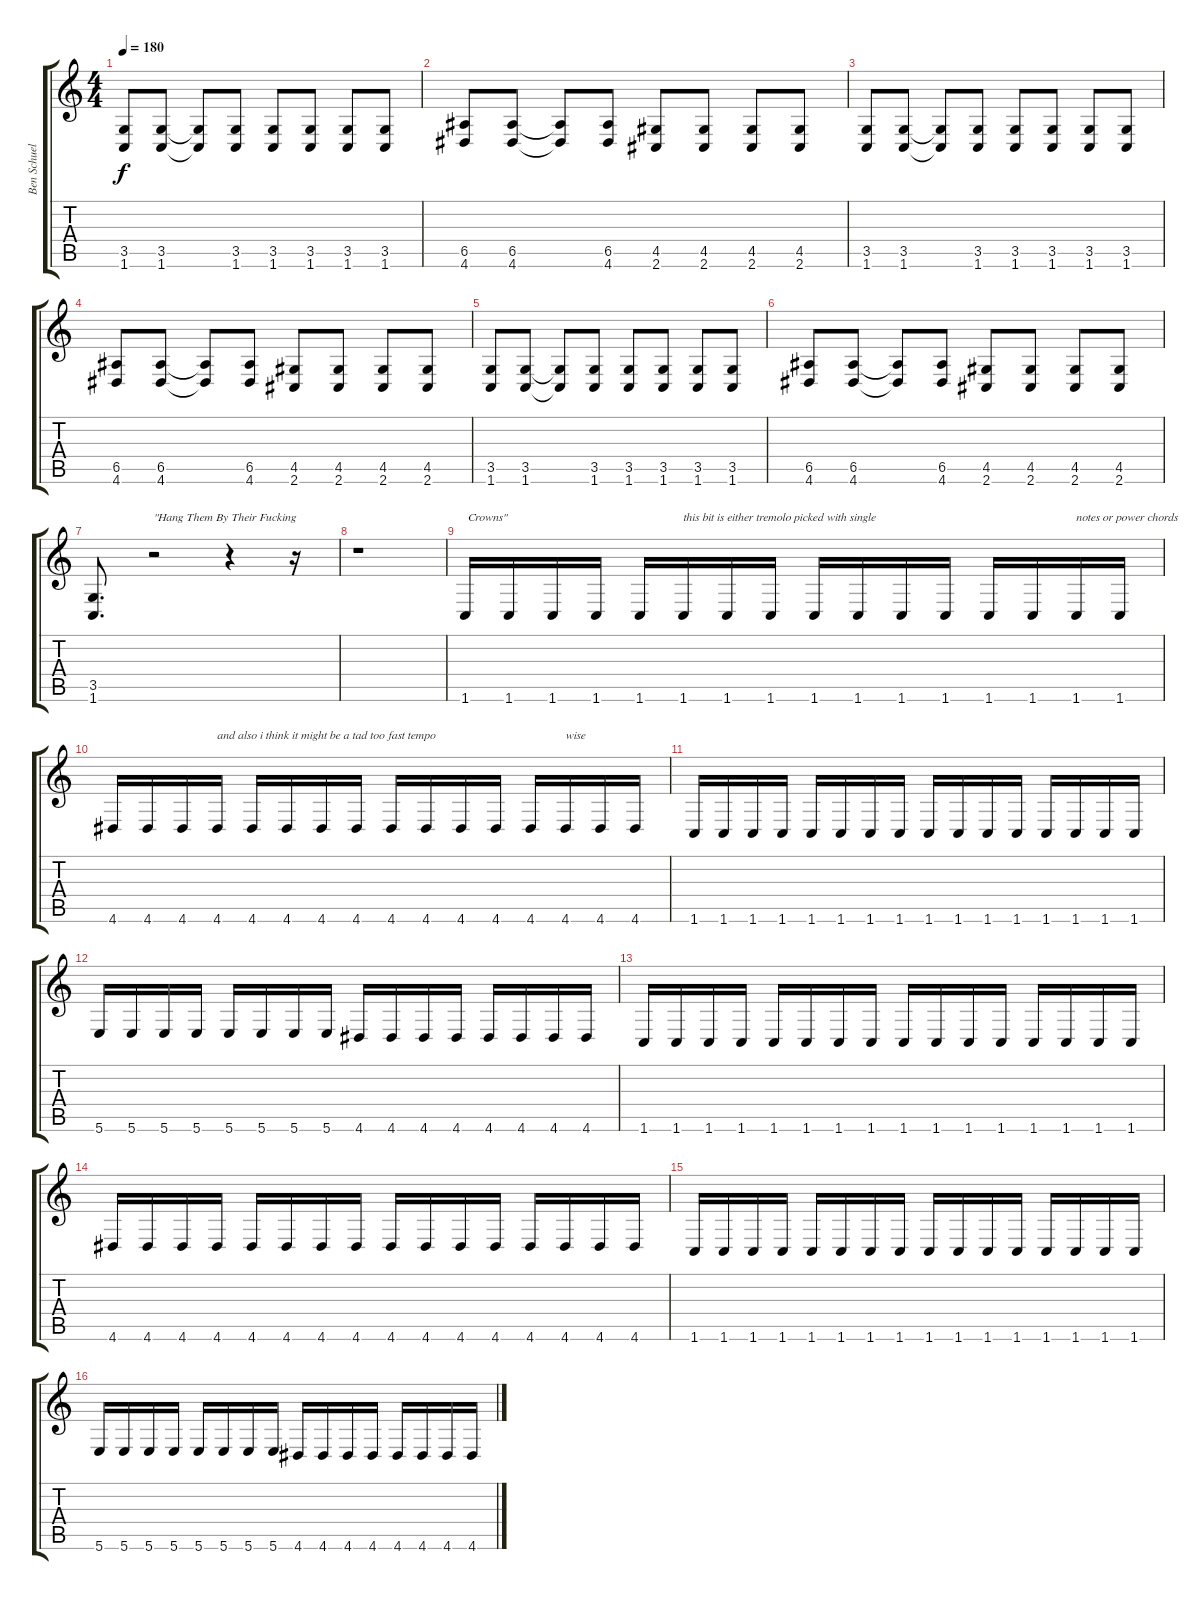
\track ("Ben Schueler" "Ben Schuel") {instrument distortionguitar}
\staff {score tabs}
\tuning (B3 Gb3 D3 A2 E2 B1) {hide}
\ts (4 4)
\tempo 180
\clef g2
\ks c
(3.5 1.6).8{dy f} (3.5 1.6).8 (3.5{t} 1.6{t}).8 (3.5 1.6).8 (3.5 1.6).8 (3.5 1.6).8 (3.5 1.6).8 (3.5 1.6).8 |
(6.5 4.6).8 (6.5 4.6).8 (6.5{t} 4.6{t}).8 (6.5 4.6).8 (4.5 2.6).8 (4.5 2.6).8 (4.5 2.6).8 (4.5 2.6).8 |
(3.5 1.6).8 (3.5 1.6).8 (3.5{t} 1.6{t}).8 (3.5 1.6).8 (3.5 1.6).8 (3.5 1.6).8 (3.5 1.6).8 (3.5 1.6).8 |
(6.5 4.6).8 (6.5 4.6).8 (6.5{t} 4.6{t}).8 (6.5 4.6).8 (4.5 2.6).8 (4.5 2.6).8 (4.5 2.6).8 (4.5 2.6).8 |
(3.5 1.6).8 (3.5 1.6).8 (3.5{t} 1.6{t}).8 (3.5 1.6).8 (3.5 1.6).8 (3.5 1.6).8 (3.5 1.6).8 (3.5 1.6).8 |
(6.5 4.6).8 (6.5 4.6).8 (6.5{t} 4.6{t}).8 (6.5 4.6).8 (4.5 2.6).8 (4.5 2.6).8 (4.5 2.6).8 (4.5 2.6).8 |
(3.5 1.6).8{d} r.2{txt "\"Hang Them By Their Fucking"} r.4 r.16 |
r.1 |
1.6.16{txt " Crowns\""} 1.6.16 1.6.16 1.6.16 1.6.16 1.6.16{txt "this bit is either tremolo picked with single"} 1.6.16 1.6.16 1.6.16 1.6.16 1.6.16 1.6.16 1.6.16 1.6.16 1.6.16{txt "notes or power chords"} 1.6.16 |
4.6.16 4.6.16 4.6.16 4.6.16{txt "and also i think it might be a tad too fast tempo"} 4.6.16 4.6.16 4.6.16 4.6.16 4.6.16 4.6.16 4.6.16 4.6.16 4.6.16 4.6.16{txt "wise"} 4.6.16 4.6.16 |
1.6.16 1.6.16 1.6.16 1.6.16 1.6.16 1.6.16 1.6.16 1.6.16 1.6.16 1.6.16 1.6.16 1.6.16 1.6.16 1.6.16 1.6.16 1.6.16 |
5.6.16 5.6.16 5.6.16 5.6.16 5.6.16 5.6.16 5.6.16 5.6.16 4.6.16 4.6.16 4.6.16 4.6.16 4.6.16 4.6.16 4.6.16 4.6.16 |
1.6.16 1.6.16 1.6.16 1.6.16 1.6.16 1.6.16 1.6.16 1.6.16 1.6.16 1.6.16 1.6.16 1.6.16 1.6.16 1.6.16 1.6.16 1.6.16 |
4.6.16 4.6.16 4.6.16 4.6.16 4.6.16 4.6.16 4.6.16 4.6.16 4.6.16 4.6.16 4.6.16 4.6.16 4.6.16 4.6.16 4.6.16 4.6.16 |
1.6.16 1.6.16 1.6.16 1.6.16 1.6.16 1.6.16 1.6.16 1.6.16 1.6.16 1.6.16 1.6.16 1.6.16 1.6.16 1.6.16 1.6.16 1.6.16 |
5.6.16 5.6.16 5.6.16 5.6.16 5.6.16 5.6.16 5.6.16 5.6.16 4.6.16 4.6.16 4.6.16 4.6.16 4.6.16 4.6.16 4.6.16 4.6.16
